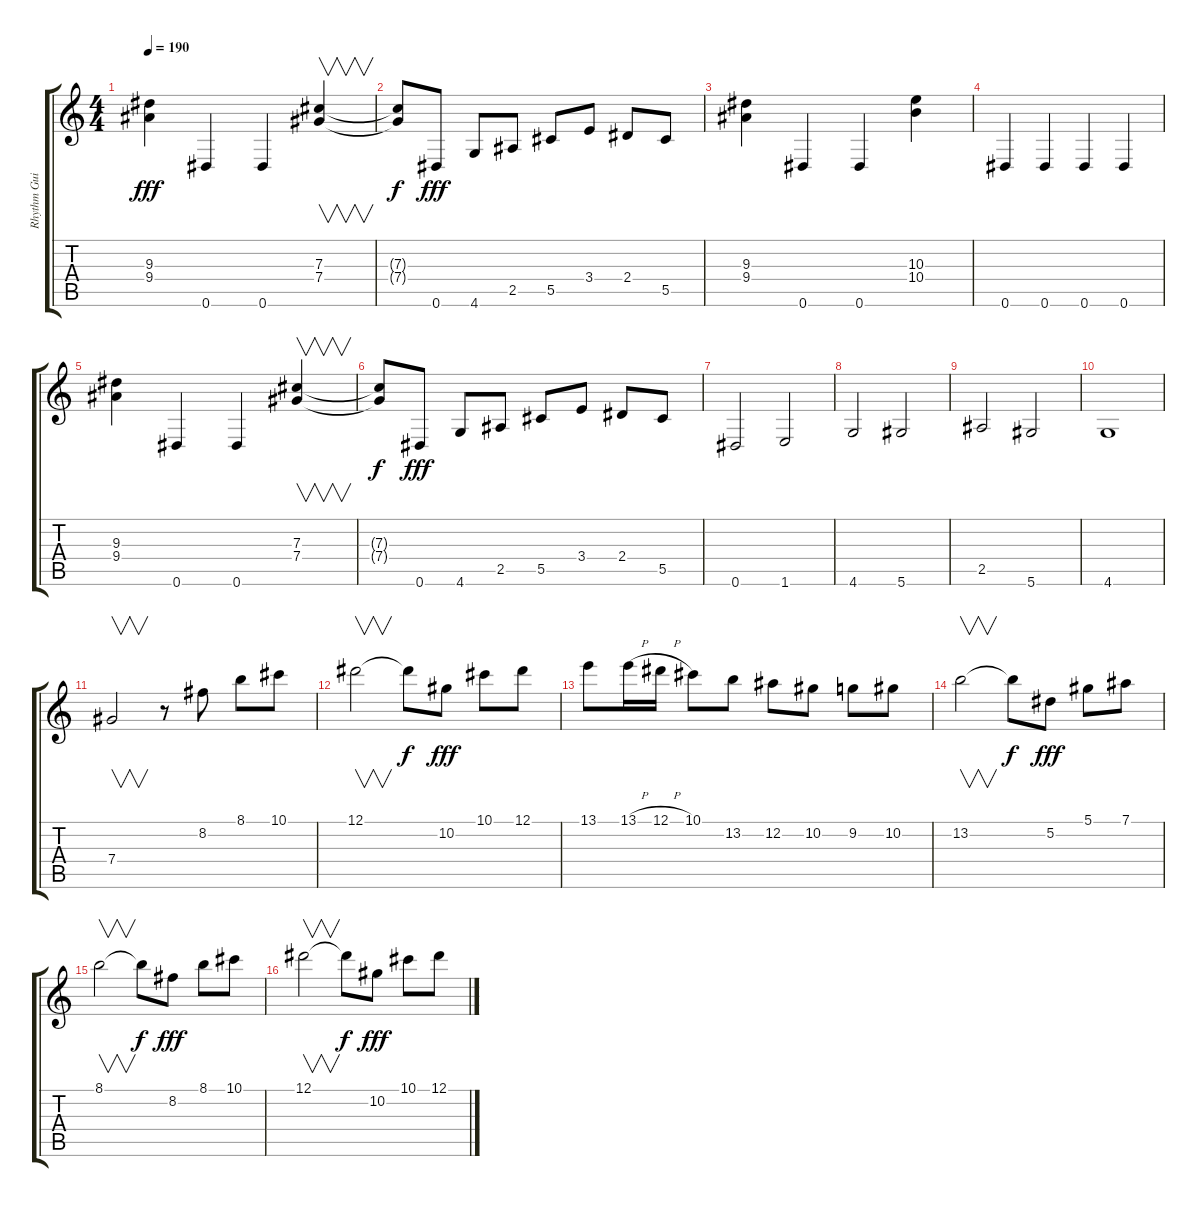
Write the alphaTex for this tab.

\track ("Rhythm Guitar" "Rhythm Gui") {instrument overdrivenguitar}
\staff {score tabs}
\tuning (Eb4 Bb3 Gb3 Db3 Ab2 Eb2) {hide}
\ts (4 4)
\tempo 190
\clef g2
\ks c
(9.3 9.4).4{dy fff} 0.6.4 0.6.4 (7.3 7.4).4{v} |
(7.3{t} 7.4{t}).8{dy f} 0.6.8{dy fff} 4.6.8 2.5.8 5.5.8 3.4.8 2.4.8 5.5.8 |
(9.3 9.4).4 0.6.4 0.6.4 (10.3 10.4).4 |
0.6.4 0.6.4 0.6.4 0.6.4 |
(9.3 9.4).4 0.6.4 0.6.4 (7.3 7.4).4{v} |
(7.3{t} 7.4{t}).8{dy f} 0.6.8{dy fff} 4.6.8 2.5.8 5.5.8 3.4.8 2.4.8 5.5.8 |
0.6.2 1.6.2 |
4.6.2 5.6.2 |
2.5.2 5.6.2 |
4.6.1 |
7.4.2{v} r.8 8.2.8{instrument acousticguitarnylon} 8.1.8 10.1.8 |
12.1.2{v instrument acousticguitarnylon} 12.1{t}.8{dy f} 10.2.8{dy fff} 10.1.8 12.1.8 |
13.1.8{instrument acousticguitarnylon} 13.1{h}.16 12.1{h}.16 10.1.8 13.2.8 12.2.8 10.2.8 9.2.8 10.2.8 |
13.2.2{v instrument acousticguitarnylon} 13.2{t}.8{dy f} 5.2.8{dy fff} 5.1.8 7.1.8 |
8.1.2{v instrument acousticguitarnylon} 8.1{t}.8{dy f} 8.2.8{dy fff} 8.1.8 10.1.8 |
12.1.2{v instrument acousticguitarnylon} 12.1{t}.8{dy f} 10.2.8{dy fff} 10.1.8 12.1.8
